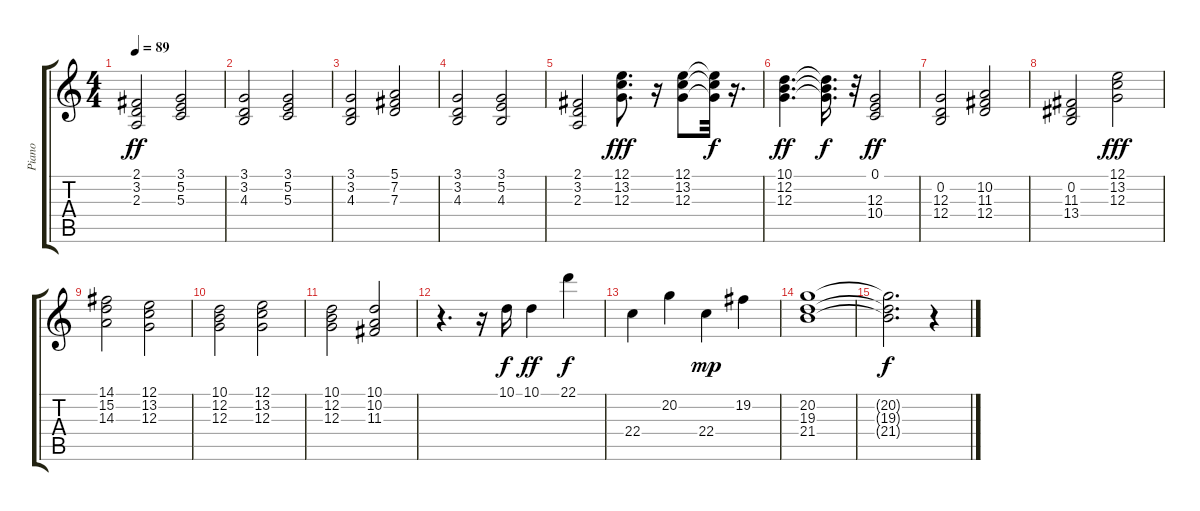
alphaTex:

\track ("Piano" "Piano") {instrument brightacousticpiano}
\staff {score tabs}
\tuning (E4 B3 G3 D3 A2 E2) {hide}
\ts (4 4)
\tempo 89
\clef g2
\ks c
(2.1 3.2 2.3).2{dy ff} (3.1 5.2 5.3).2 |
(3.1 3.2 4.3).2 (3.1 5.2 5.3).2 |
(3.1 3.2 4.3).2 (5.1 7.2 7.3).2 |
(3.1 3.2 4.3).2 (3.1 5.2 4.3).2 |
(2.1 3.2 2.3).2 (12.1 13.2 12.3).8{d dy fff} r.16 (12.1 13.2 12.3).8 (12.1{t} 13.2{t} 12.3{t}).32{dy f} r.16{d} |
(10.1 12.2 12.3).4{d dy ff} (10.1{t} 12.2{t} 12.3{t}).16{d dy f} r.32 (0.1 12.3 10.4).2{dy ff} |
(0.2 12.3 12.4).2 (10.2 11.3 12.4).2 |
(0.2 11.3 13.4).2 (12.1 13.2 12.3).2{dy fff} |
(14.1 15.2 14.3).2 (12.1 13.2 12.3).2 |
(10.1 12.2 12.3).2 (12.1 13.2 12.3).2 |
(10.1 12.2 12.3).2 (10.1 10.2 11.3).2 |
r.4{d} r.16 10.1.16{dy f} 10.1.4{dy ff} 22.1.4{dy f} |
22.4.4 20.2.4 22.4.4{dy mp} 19.2.4 |
(20.2 19.3 21.4).1 |
(20.2{t} 19.3{t} 21.4{t}).2{d dy f} r.4
